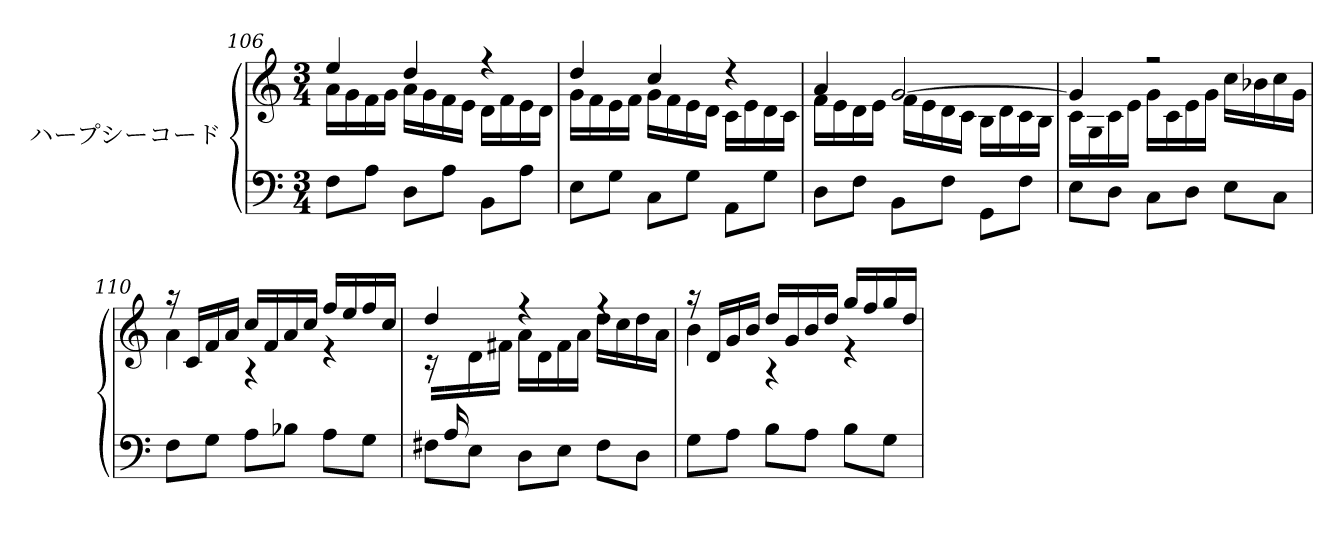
**kern	**kern
*part1	*part1
*staff2	*staff1
*I"ハープシーコード	*
*clefF4	*clefG2
*k[]	*k[]
*M3/4	*M3/4
=106	=106
*	*^
8F\L	4ee/	16a\LL
.	.	16g\
8A\J	.	16f\
.	.	16g\JJ
8D\L	4dd/	16a\LL
.	.	16g\
8A\J	.	16f\
.	.	16e\JJ
8BB\L	4r	16d\LL
.	.	16f\
8A\J	.	16e\
.	.	16d\JJ
=107	=107	=107
8E\L	4dd/	16g\LL
.	.	16f\
8G\J	.	16e\
.	.	16f\JJ
8C\L	4cc/	16g\LL
.	.	16f\
8G\J	.	16e\
.	.	16d\JJ
8AA\L	4r	16c\LL
.	.	16e\
8G\J	.	16d\
.	.	16c\JJ
!!LO:LB:g=z	!!
=108	=108	=108
8D\L	4a/	16f\LL
.	.	16e\
8F\J	.	16d\
.	.	16e\JJ
8BB\L	[2g/	16f\LL
.	.	16e\
8F\J	.	16d\
.	.	16c\JJ
8GG\L	.	16B\LL
.	.	16d\
8F\J	.	16c\
.	.	16B\JJ
=109	=109	=109
8E\L	4g/]	16c\LL
.	.	16G\
8D\J	.	16c\
.	.	16e\JJ
8C\L	2r	16g\LL
.	.	16c\
8D\J	.	16e\
.	.	16g\JJ
8E\L	.	16cc\LL
.	.	16b-X\
8C\J	.	16cc\
.	.	16g\JJ
=110	=110	=110
8F\L	16r	4a\
.	16c/LL	.
8G\J	16f/	.
.	16a/JJ	.
8A\L	16cc/LL	4r
.	16f/	.
8B-X\J	16a/	.
.	16cc/JJ	.
8A\L	16ff/LL	4r
.	16ee/	.
8G\J	16ff/	.
.	16cc/JJ	.
!!LO:LB:g=z	!!
=111	=111	=111
*^	*	*
16ryy	8F#X\L	4dd/	16r
16A/LL	.	.	16ryy
2ryy	8E\J	.	16d\
.	.	.	16f#X\JJ
.	8D\L	4r	16a\LL
.	.	.	16d\
.	8E\J	.	16f#\
.	.	.	16a\JJ
.	8F#\L	4rff	16dd\LL
.	.	.	16cc\
8ryy	8D\J	.	16dd\
.	.	.	16a\JJ
*v	*v	*	*
=112	=112	=112
8G\L	16r	4b\
.	16d/LL	.
8A\J	16g/	.
.	16b/JJ	.
8B\L	16dd/LL	4r
.	16g/	.
8A\J	16b/	.
.	16dd/JJ	.
8B\L	16gg/LL	4r
.	16ff/	.
8G\J	16gg/	.
.	16dd/JJ	.
*	*v	*v
=	=
*-	*-
